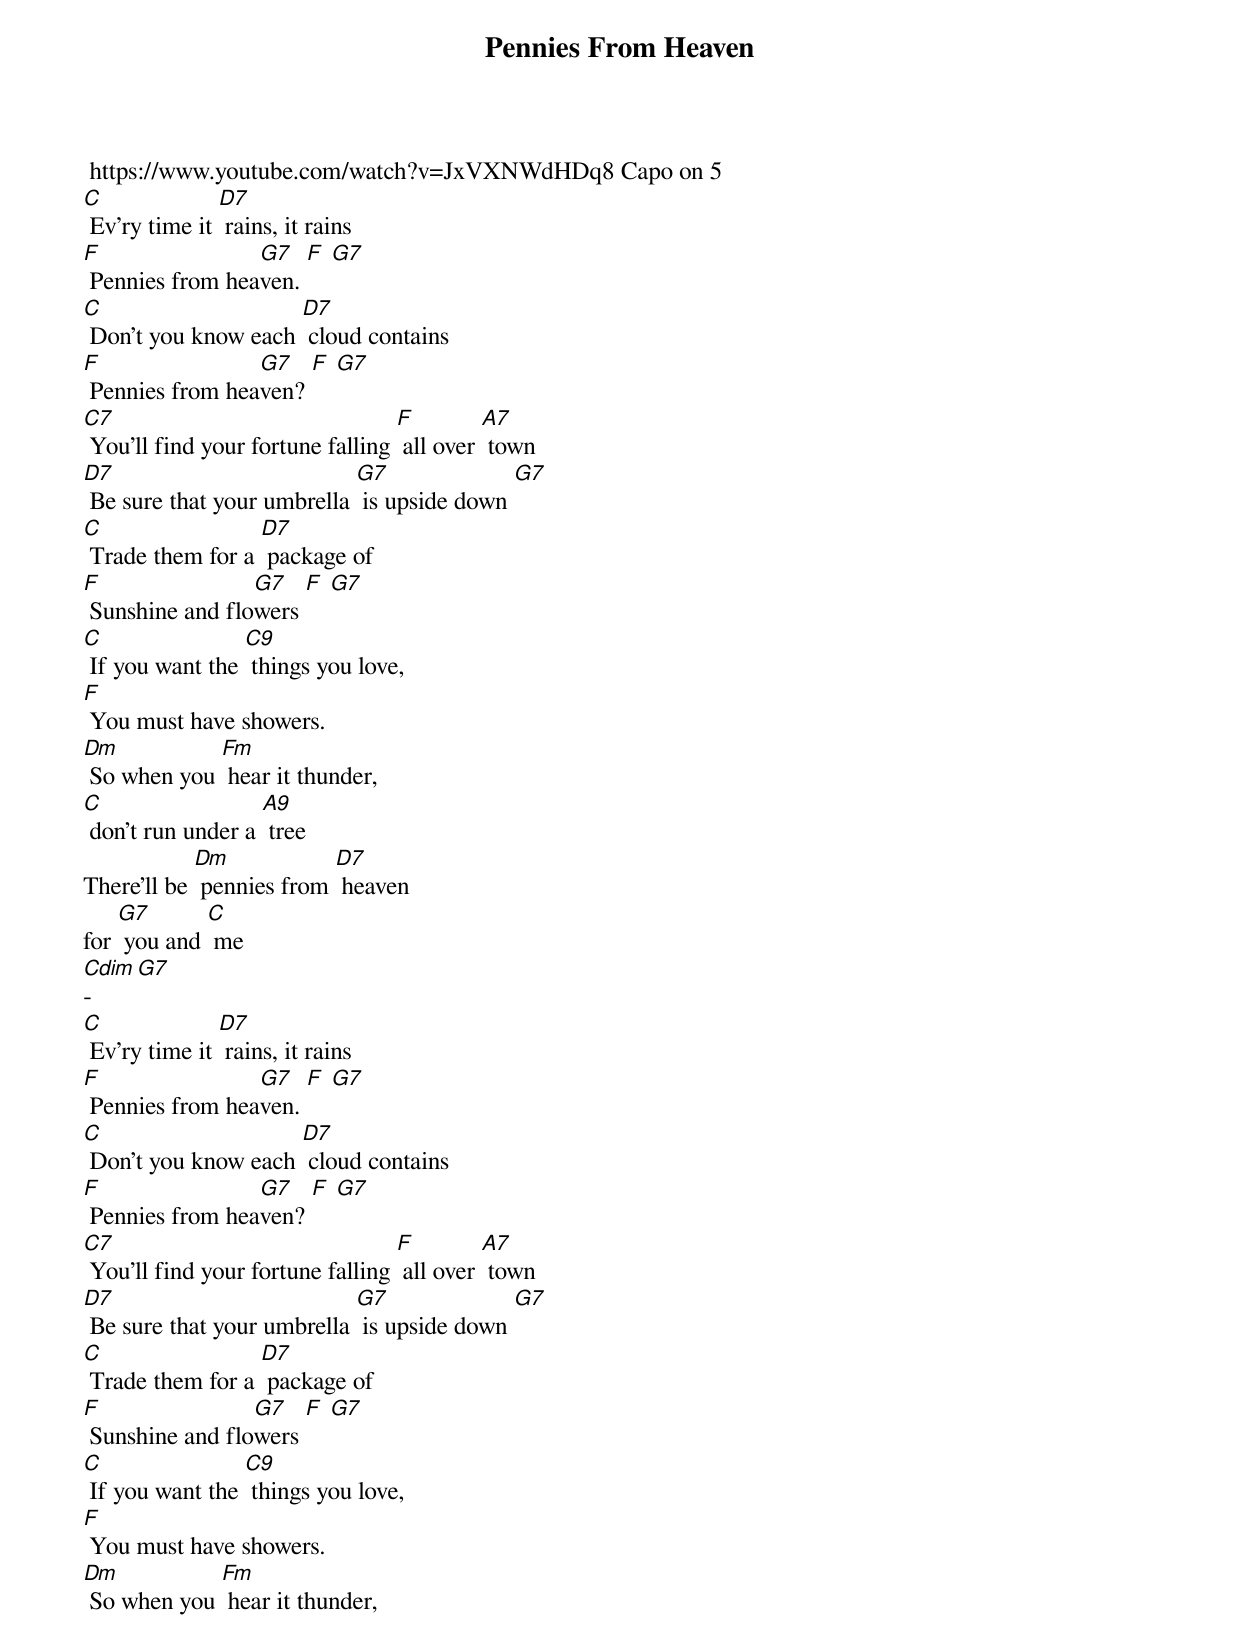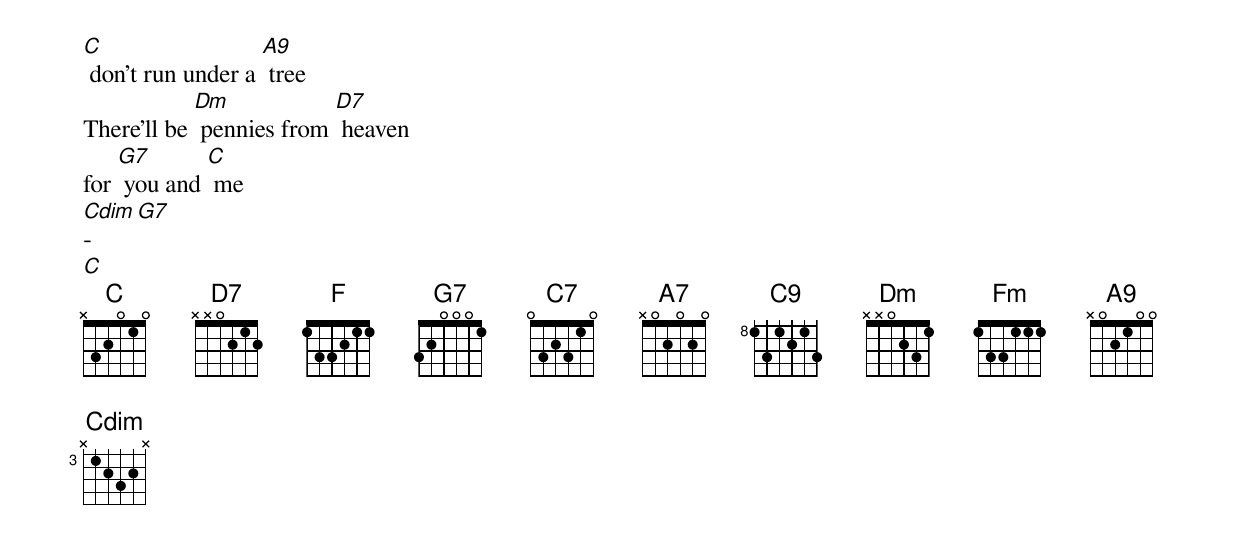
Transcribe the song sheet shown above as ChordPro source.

{t: Pennies From Heaven }
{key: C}
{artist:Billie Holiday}
 https://www.youtube.com/watch?v=JxVXNWdHDq8 Capo on 5
{c: }
[C] Ev'ry time it [D7] rains, it rains
[F] Pennies from hea[G7]ven. [F] [G7]
{c: }
[C] Don't you know each [D7] cloud contains
[F] Pennies from hea[G7]ven? [F] [G7]
{c: }
[C7] You'll find your fortune falling [F] all over [A7] town
[D7] Be sure that your umbrella [G7] is upside down [G7]
{c: }
[C] Trade them for a [D7] package of
[F] Sunshine and flo[G7]wers [F] [G7]
{c: }
[C] If you want the [C9] things you love,
[F] You must have showers.
{c: }
[Dm] So when you [Fm] hear it thunder,
[C] don't run under a [A9] tree
There'll be [Dm] pennies from [D7] heaven
for [G7] you and [C] me
{c: }
[Cdim]-[G7]
{c: }
[C] Ev'ry time it [D7] rains, it rains
[F] Pennies from hea[G7]ven. [F] [G7]
{c: }
[C] Don't you know each [D7] cloud contains
[F] Pennies from hea[G7]ven? [F] [G7]
{c: }
[C7] You'll find your fortune falling [F] all over [A7] town
[D7] Be sure that your umbrella [G7] is upside down [G7]
{c: }
[C] Trade them for a [D7] package of
[F] Sunshine and flo[G7]wers [F] [G7]
{c: }
[C] If you want the [C9] things you love,
[F] You must have showers.
{c: }
[Dm] So when you [Fm] hear it thunder,
[C] don't run under a [A9] tree
There'll be [Dm] pennies from [D7] heaven
for [G7] you and [C] me
{c: }
[Cdim]-[G7]
{c: }
[C]
